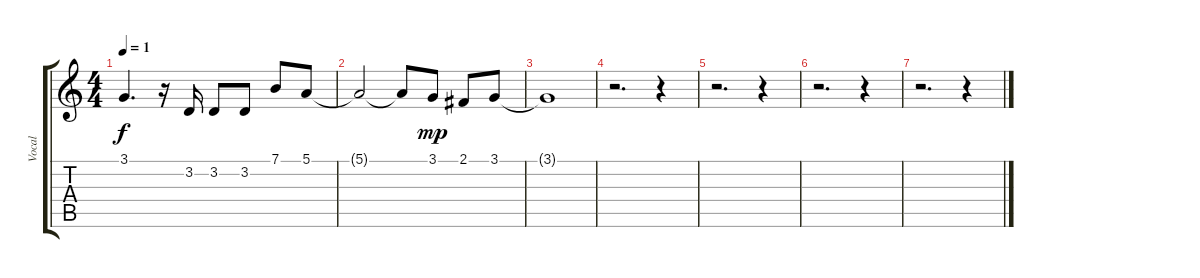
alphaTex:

\track ("Vocal" "Vocal") {instrument lead6voice}
\staff {score tabs}
\tuning (E4 B3 G3 D3 A2 E2) {hide}
\ts (4 4)
\tempo 1
\clef g2
\ks c
3.1{t}.4{d dy f} r.16 3.2.16 3.2.8 3.2.8 7.1.8 5.1.8 |
5.1{t}.2 5.1{t}.8 3.1.8{dy mp} 2.1.8 3.1.8 |
3.1{t}.1 |
r.2{d} r.4 |
r.2{d} r.4 |
r.2{d} r.4 |
r.2{d} r.4
